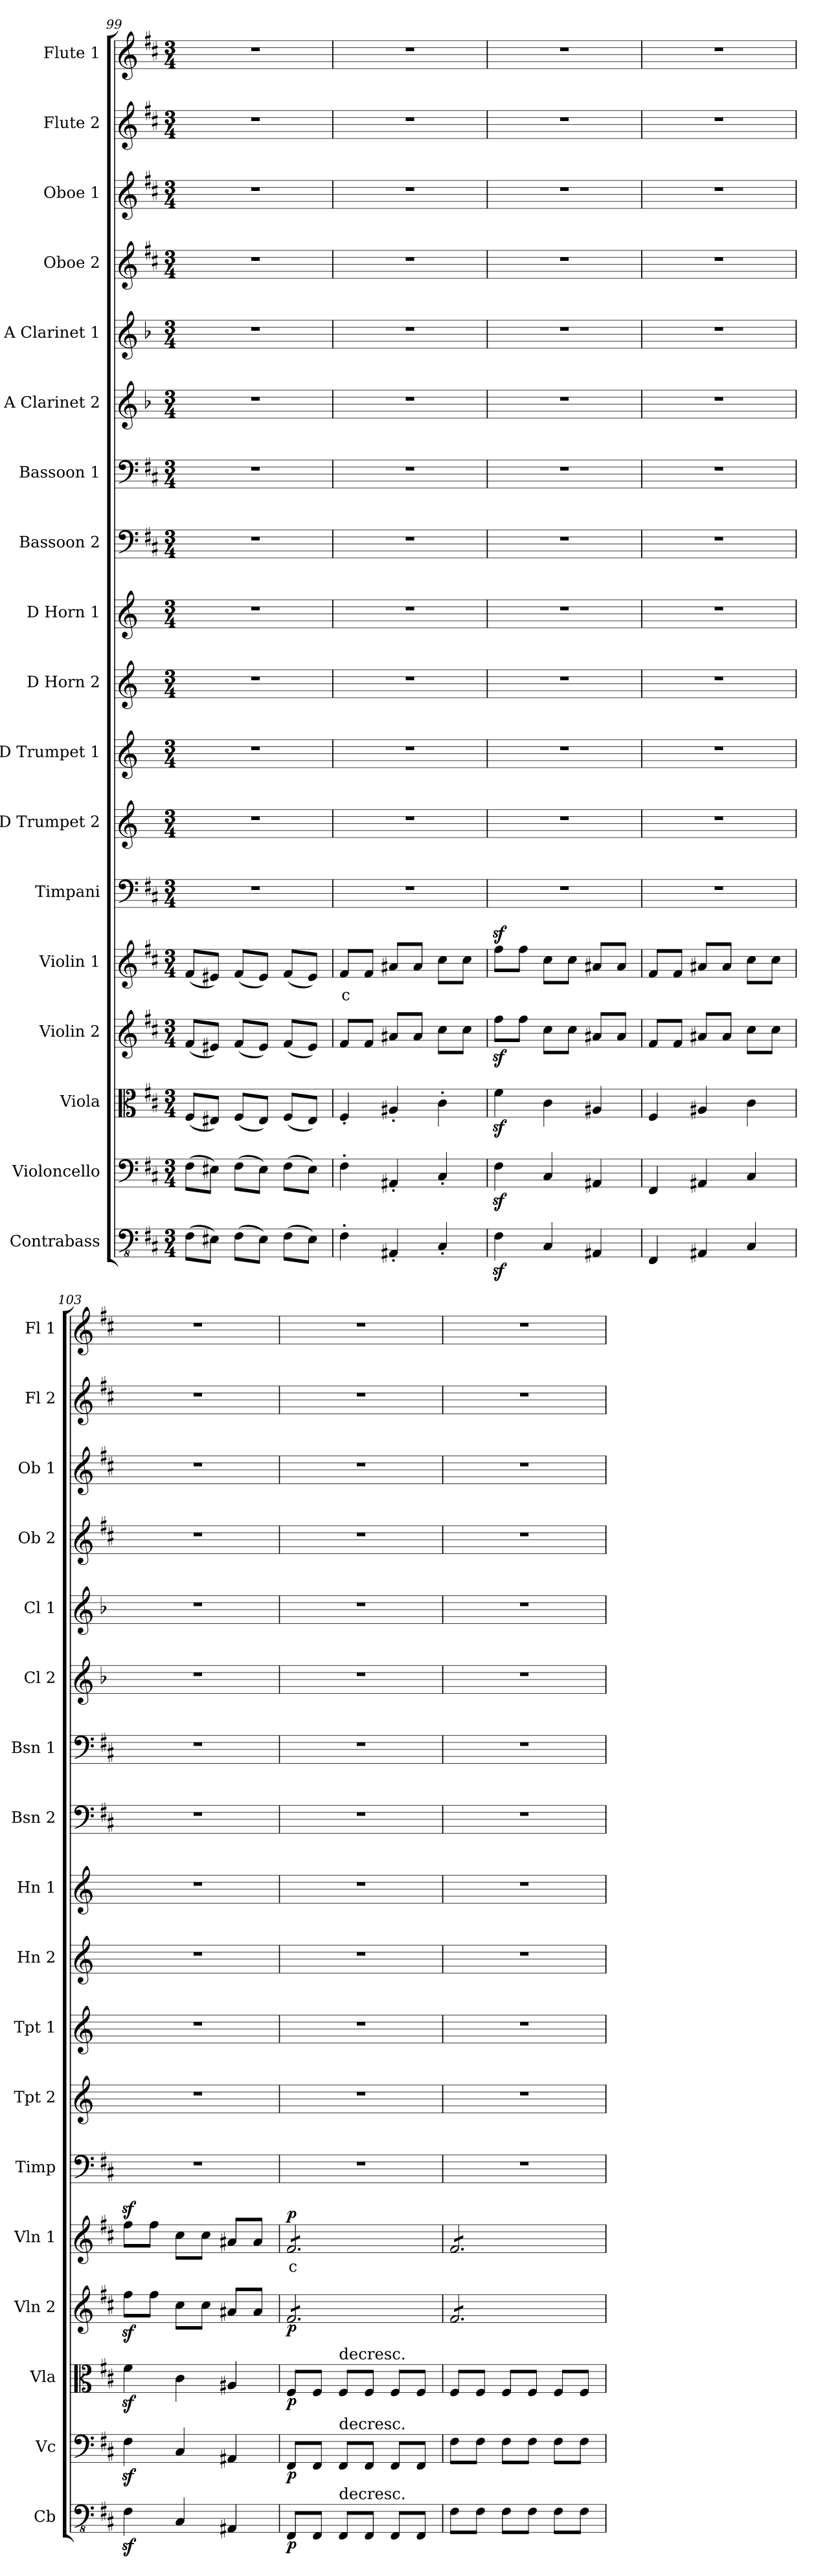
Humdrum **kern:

**kern	**dynam	**kern	**dynam	**kern	**dynam	**kern	**dynam	**kern	**text	**dynam	**kern	**kern	**kern	**kern	**kern	**kern	**kern	**kern	**kern	**kern	**kern	**kern	**kern
*part18	*part18	*part17	*part17	*part16	*part16	*part15	*part15	*part14	*part14	*part14	*part13	*part12	*part11	*part10	*part9	*part8	*part7	*part6	*part5	*part4	*part3	*part2	*part1
*staff18	*staff18	*staff17	*staff17	*staff16	*staff16	*staff15	*staff15	*staff14	*staff14	*staff14	*staff13	*staff12	*staff11	*staff10	*staff9	*staff8	*staff7	*staff6	*staff5	*staff4	*staff3	*staff2	*staff1
*I"Contrabass	*	*I"Violoncello	*	*I"Viola	*	*I"Violin 2	*	*I"Violin 1	*	*	*I"Timpani	*I"D Trumpet 2	*I"D Trumpet 1	*I"D Horn 2	*I"D Horn 1	*I"Bassoon 2	*I"Bassoon 1	*I"A Clarinet 2	*I"A Clarinet 1	*I"Oboe 2	*I"Oboe 1	*I"Flute 2	*I"Flute 1
*I'Cb	*	*I'Vc	*	*I'Vla	*	*I'Vln 2	*	*I'Vln 1	*	*	*I'Timp	*I'Tpt 2	*I'Tpt 1	*I'Hn 2	*I'Hn 1	*I'Bsn 2	*I'Bsn 1	*I'Cl 2	*I'Cl 1	*I'Ob 2	*I'Ob 1	*I'Fl 2	*I'Fl 1
*clefFv4	*	*clefF4	*	*clefC3	*	*clefG2	*	*clefG2	*	*	*clefF4	*clefG2	*clefG2	*clefG2	*clefG2	*clefF4	*clefF4	*clefG2	*clefG2	*clefG2	*clefG2	*clefG2	*clefG2
*	*	*	*	*	*	*	*	*	*	*	*	*ITrd-1c-2	*ITrd-1c-2	*ITrd6c10	*ITrd6c10	*	*	*ITrd2c3	*ITrd2c3	*	*	*	*
*k[f#c#]	*	*k[f#c#]	*	*k[f#c#]	*	*k[f#c#]	*	*k[f#c#]	*	*	*k[f#c#]	*k[f#c#]	*k[f#c#]	*k[f#c#]	*k[f#c#]	*k[f#c#]	*k[f#c#]	*k[f#c#]	*k[f#c#]	*k[f#c#]	*k[f#c#]	*k[f#c#]	*k[f#c#]
*M3/4	*	*M3/4	*	*M3/4	*	*M3/4	*	*M3/4	*	*	*M3/4	*M3/4	*M3/4	*M3/4	*M3/4	*M3/4	*M3/4	*M3/4	*M3/4	*M3/4	*M3/4	*M3/4	*M3/4
=99	=99	=99	=99	=99	=99	=99	=99	=99	=99	=99	=99	=99	=99	=99	=99	=99	=99	=99	=99	=99	=99	=99	=99
(8FF#\L	.	(8F#\L	.	(8F#/L	.	(8f#/L	.	(8f#/L	.	.	2.r	2.r	2.r	2.r	2.r	2.r	2.r	2.r	2.r	2.r	2.r	2.r	2.r
8EE#X\J)	.	8E#X\J)	.	8E#X/J)	.	8e#X/J)	.	8e#X/J)	.	.	.	.	.	.	.	.	.	.	.	.	.	.	.
(8FF#\L	.	(8F#\L	.	(8F#/L	.	(8f#/L	.	(8f#/L	.	.	.	.	.	.	.	.	.	.	.	.	.	.	.
8EE#\J)	.	8E#\J)	.	8E#/J)	.	8e#/J)	.	8e#/J)	.	.	.	.	.	.	.	.	.	.	.	.	.	.	.
(8FF#\L	.	(8F#\L	.	(8F#/L	.	(8f#/L	.	(8f#/L	.	.	.	.	.	.	.	.	.	.	.	.	.	.	.
8EE#\J)	.	8E#\J)	.	8E#/J)	.	8e#/J)	.	8e#/J)	.	.	.	.	.	.	.	.	.	.	.	.	.	.	.
=100	=100	=100	=100	=100	=100	=100	=100	=100	=100	=100	=100	=100	=100	=100	=100	=100	=100	=100	=100	=100	=100	=100	=100
!	!	!	!	!	!	!	!	!	!LO:LY:b:color=#FF0000	!	!	!	!	!	!	!	!	!	!	!	!	!	!
4FF#'\	.	4F#'\	.	4F#'/	.	8f#/L	.	8f#/L	c	.	2.r	2.r	2.r	2.r	2.r	2.r	2.r	2.r	2.r	2.r	2.r	2.r	2.r
.	.	.	.	.	.	8f#/J	.	8f#/J	.	.	.	.	.	.	.	.	.	.	.	.	.	.	.
4AAA#X'/	.	4AA#X'/	.	4A#X'/	.	8a#X/L	.	8a#X/L	.	.	.	.	.	.	.	.	.	.	.	.	.	.	.
.	.	.	.	.	.	8a#/J	.	8a#/J	.	.	.	.	.	.	.	.	.	.	.	.	.	.	.
4CC#'/	.	4C#'/	.	4c#'\	.	8cc#\L	.	8cc#\L	.	.	.	.	.	.	.	.	.	.	.	.	.	.	.
.	.	.	.	.	.	8cc#\J	.	8cc#\J	.	.	.	.	.	.	.	.	.	.	.	.	.	.	.
=101	=101	=101	=101	=101	=101	=101	=101	=101	=101	=101	=101	=101	=101	=101	=101	=101	=101	=101	=101	=101	=101	=101	=101
4FF#z<\	.	4F#z<\	.	4f#z<\	.	8ff#z<\L	.	8ff#z<\L	.	.	2.r	2.r	2.r	2.r	2.r	2.r	2.r	2.r	2.r	2.r	2.r	2.r	2.r
.	.	.	.	.	.	8ff#\J	.	8ff#\J	.	.	.	.	.	.	.	.	.	.	.	.	.	.	.
4CC#/	.	4C#/	.	4c#\	.	8cc#\L	.	8cc#\L	.	.	.	.	.	.	.	.	.	.	.	.	.	.	.
.	.	.	.	.	.	8cc#\J	.	8cc#\J	.	.	.	.	.	.	.	.	.	.	.	.	.	.	.
4AAA#X/	.	4AA#X/	.	4A#X/	.	8a#X/L	.	8a#X/L	.	.	.	.	.	.	.	.	.	.	.	.	.	.	.
.	.	.	.	.	.	8a#/J	.	8a#/J	.	.	.	.	.	.	.	.	.	.	.	.	.	.	.
=102	=102	=102	=102	=102	=102	=102	=102	=102	=102	=102	=102	=102	=102	=102	=102	=102	=102	=102	=102	=102	=102	=102	=102
4FFF#/	.	4FF#/	.	4F#/	.	8f#/L	.	8f#/L	.	.	2.r	2.r	2.r	2.r	2.r	2.r	2.r	2.r	2.r	2.r	2.r	2.r	2.r
.	.	.	.	.	.	8f#/J	.	8f#/J	.	.	.	.	.	.	.	.	.	.	.	.	.	.	.
4AAA#X/	.	4AA#X/	.	4A#X/	.	8a#X/L	.	8a#X/L	.	.	.	.	.	.	.	.	.	.	.	.	.	.	.
.	.	.	.	.	.	8a#/J	.	8a#/J	.	.	.	.	.	.	.	.	.	.	.	.	.	.	.
4CC#/	.	4C#/	.	4c#\	.	8cc#\L	.	8cc#\L	.	.	.	.	.	.	.	.	.	.	.	.	.	.	.
.	.	.	.	.	.	8cc#\J	.	8cc#\J	.	.	.	.	.	.	.	.	.	.	.	.	.	.	.
=103	=103	=103	=103	=103	=103	=103	=103	=103	=103	=103	=103	=103	=103	=103	=103	=103	=103	=103	=103	=103	=103	=103	=103
4FF#z<\	.	4F#z<\	.	4f#z<\	.	8ff#z<\L	.	8ff#z<\L	.	.	2.r	2.r	2.r	2.r	2.r	2.r	2.r	2.r	2.r	2.r	2.r	2.r	2.r
.	.	.	.	.	.	8ff#\J	.	8ff#\J	.	.	.	.	.	.	.	.	.	.	.	.	.	.	.
4CC#/	.	4C#/	.	4c#\	.	8cc#\L	.	8cc#\L	.	.	.	.	.	.	.	.	.	.	.	.	.	.	.
.	.	.	.	.	.	8cc#\J	.	8cc#\J	.	.	.	.	.	.	.	.	.	.	.	.	.	.	.
4AAA#X/	.	4AA#X/	.	4A#X/	.	8a#X/L	.	8a#X/L	.	.	.	.	.	.	.	.	.	.	.	.	.	.	.
.	.	.	.	.	.	8a#/J	.	8a#/J	.	.	.	.	.	.	.	.	.	.	.	.	.	.	.
=104	=104	=104	=104	=104	=104	=104	=104	=104	=104	=104	=104	=104	=104	=104	=104	=104	=104	=104	=104	=104	=104	=104	=104
!	!	!	!	!	!	!	!	!LO:TX:a:t=decresc.	!	!	!	!	!	!	!	!	!	!	!	!	!	!	!
!	!	!	!	!	!	!LO:TX:a:t=decresc.	!	!	!	!	!	!	!	!	!	!	!	!	!	!	!	!	!
!	!LO:DY:b	!	!LO:DY:b	!	!LO:DY:b	!	!LO:DY:b	!	!LO:LY:b:color=#FF0000	!LO:DY:b	!	!	!	!	!	!	!	!	!	!	!	!	!
*	*	*	*	*	*	*tremolo	*	*	*	*	*	*	*	*	*	*	*	*	*	*	*	*	*
*	*	*	*	*	*	*	*	*tremolo	*	*	*	*	*	*	*	*	*	*	*	*	*	*	*
8FFF#/L	p	8FF#/L	p	8F#/L	p	8f#/L	p	8f#/L	c	p	2.r	2.r	2.r	2.r	2.r	2.r	2.r	2.r	2.r	2.r	2.r	2.r	2.r
8FFF#/J	.	8FF#/J	.	8F#/J	.	8f#/	.	8f#/	.	.	.	.	.	.	.	.	.	.	.	.	.	.	.
!	!	!	!	!LO:TX:a:t=decresc.	!	!	!	!	!	!	!	!	!	!	!	!	!	!	!	!	!	!	!
!	!	!LO:TX:a:t=decresc.	!	!	!	!	!	!	!	!	!	!	!	!	!	!	!	!	!	!	!	!	!
!LO:TX:a:t=decresc.	!	!	!	!	!	!	!	!	!	!	!	!	!	!	!	!	!	!	!	!	!	!	!
8FFF#/L	.	8FF#/L	.	8F#/L	.	8f#/	.	8f#/	.	.	.	.	.	.	.	.	.	.	.	.	.	.	.
8FFF#/J	.	8FF#/J	.	8F#/J	.	8f#/	.	8f#/	.	.	.	.	.	.	.	.	.	.	.	.	.	.	.
8FFF#/L	.	8FF#/L	.	8F#/L	.	8f#/	.	8f#/	.	.	.	.	.	.	.	.	.	.	.	.	.	.	.
8FFF#/J	.	8FF#/J	.	8F#/J	.	8f#/J	.	8f#/J	.	.	.	.	.	.	.	.	.	.	.	.	.	.	.
=105	=105	=105	=105	=105	=105	=105	=105	=105	=105	=105	=105	=105	=105	=105	=105	=105	=105	=105	=105	=105	=105	=105	=105
8FF#\L	.	8F#\L	.	8F#/L	.	8f#/L	.	8f#/L	.	.	2.r	2.r	2.r	2.r	2.r	2.r	2.r	2.r	2.r	2.r	2.r	2.r	2.r
8FF#\J	.	8F#\J	.	8F#/J	.	8f#/	.	8f#/	.	.	.	.	.	.	.	.	.	.	.	.	.	.	.
8FF#\L	.	8F#\L	.	8F#/L	.	8f#/	.	8f#/	.	.	.	.	.	.	.	.	.	.	.	.	.	.	.
8FF#\J	.	8F#\J	.	8F#/J	.	8f#/	.	8f#/	.	.	.	.	.	.	.	.	.	.	.	.	.	.	.
8FF#\L	.	8F#\L	.	8F#/L	.	8f#/	.	8f#/	.	.	.	.	.	.	.	.	.	.	.	.	.	.	.
8FF#\J	.	8F#\J	.	8F#/J	.	8f#/J	.	8f#/J	.	.	.	.	.	.	.	.	.	.	.	.	.	.	.
*	*	*	*	*	*	*	*	*Xtremolo	*	*	*	*	*	*	*	*	*	*	*	*	*	*	*
*	*	*	*	*	*	*Xtremolo	*	*	*	*	*	*	*	*	*	*	*	*	*	*	*	*	*
=	=	=	=	=	=	=	=	=	=	=	=	=	=	=	=	=	=	=	=	=	=	=	=
*-	*-	*-	*-	*-	*-	*-	*-	*-	*-	*-	*-	*-	*-	*-	*-	*-	*-	*-	*-	*-	*-	*-	*-
